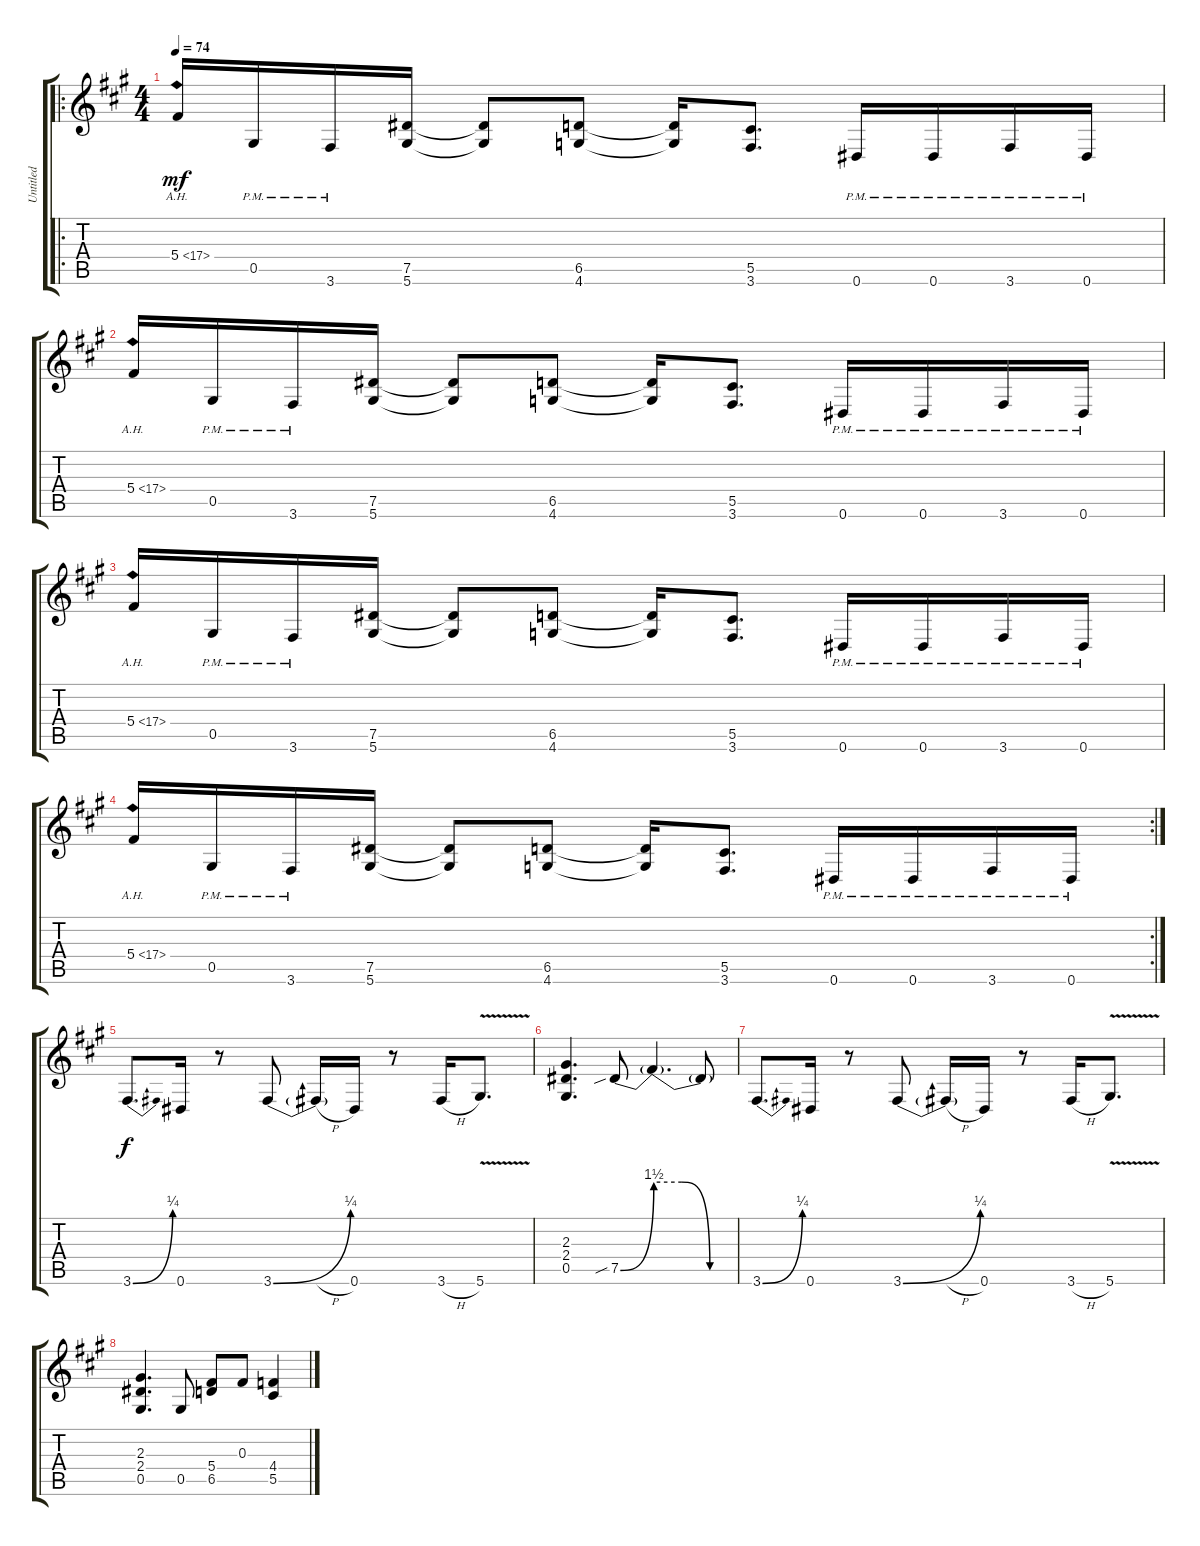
\track ("Untitled" "Untitled") {instrument distortionguitar}
\staff {score tabs}
\tuning (Eb4 Bb3 Gb3 Db3 Ab2 Eb2) {hide}
\ro
\ts (4 4)
\tempo 74
\clef g2
\ks a
5.4{ah 12}.16{dy mf} 0.5{pm}.16 3.6{pm}.16 (7.5 5.6).16 (7.5{t} 5.6{t}).8 (6.5 4.6).8 (6.5{t} 4.6{t}).16 (5.5 3.6).8{d} 0.6{pm}.16 0.6{pm}.16 3.6{pm}.16 0.6{pm}.16 |
5.4{ah 12}.16 0.5{pm}.16 3.6{pm}.16 (7.5 5.6).16 (7.5{t} 5.6{t}).8 (6.5 4.6).8 (6.5{t} 4.6{t}).16 (5.5 3.6).8{d} 0.6{pm}.16 0.6{pm}.16 3.6{pm}.16 0.6{pm}.16 |
5.4{ah 12}.16 0.5{pm}.16 3.6{pm}.16 (7.5 5.6).16 (7.5{t} 5.6{t}).8 (6.5 4.6).8 (6.5{t} 4.6{t}).16 (5.5 3.6).8{d} 0.6{pm}.16 0.6{pm}.16 3.6{pm}.16 0.6{pm}.16 |
\rc 2
5.4{ah 12}.16 0.5{pm}.16 3.6{pm}.16 (7.5 5.6).16 (7.5{t} 5.6{t}).8 (6.5 4.6).8 (6.5{t} 4.6{t}).16 (5.5 3.6).8{d} 0.6{pm}.16 0.6{pm}.16 3.6{pm}.16 0.6{pm}.16 |
3.6{be (bend 0 0 60 1)}.8{d dy f} 0.6.16 r.8 3.6{be (bend 0 0 60 1)}.8 3.6{h t}.16 0.6.16 r.8 3.6{h}.16 5.6{v}.8{d} |
(2.3 2.4 0.5).4{d} 7.5{be (bend 0 0 60 6) sib}.8 7.5{be (custom 0 6 20 6 40 0 60 0) t}.4{d} 7.5{t}.8 |
3.6{be (bend 0 0 60 1)}.8{d} 0.6.16 r.8 3.6{be (bend 0 0 60 1)}.8 3.6{h t}.16 0.6.16 r.8 3.6{h}.16 5.6{v}.8{d} |
(2.3 2.4 0.5).4{d} 0.5.8 (5.4 6.5).8 0.3.8 (4.4 5.5).4
